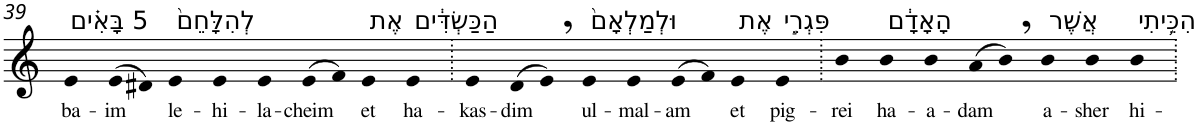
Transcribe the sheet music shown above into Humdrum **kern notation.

**kern	**text
*part1	*part1
*staff1	*staff1
*I"Piano	*
*I'Pno	*
!!LO:PB:g=z
*clefG2	*
*k[]	*
=39	=39
!LO:TX:a:t=5 בָּאִ֗ים	!
!	!LO:LY:b
4e	ba-
!	!LO:LY:b
(>8e	-im
8d#X)	.
!LO:TX:a:t=לְהִלָּחֵם֙	!
!	!LO:LY:b
4e	le-
!	!LO:LY:b
4e	-hi-
!	!LO:LY:b
4e	-la-
!	!LO:LY:b
(>8e	-cheim
8f)	.
!LO:TX:a:t=אֶת	!
!	!LO:LY:b
4e	et
!LO:TX:a:t=הַכַּשְׂדִּ֔ים	!
!	!LO:LY:b
4e	ha-
=40.	=40.
!	!LO:LY:b
4e	-kas-
!	!LO:LY:b
(>8d	-dim
8e,)	.
!LO:TX:a:t=וּלְמַלְאָם֙	!
!	!LO:LY:b
4e	ul-
!	!LO:LY:b
4e	-mal-
!	!LO:LY:b
(>8e	-am
8f)	.
!LO:TX:a:t=אֶת	!
!	!LO:LY:b
4e	et
!LO:TX:a:t=פִּגְרֵ֣י	!
!	!LO:LY:b
4e	pig-
=41.	=41.
!	!LO:LY:b
4b	-rei
!LO:TX:a:t=הָאָדָ֔ם	!
!	!LO:LY:b
4b	ha-
!	!LO:LY:b
4b	-a-
!	!LO:LY:b
(>8a	-dam
8b,)	.
!LO:TX:a:t=אֲשֶׁר	!
!	!LO:LY:b
4b	a-
!	!LO:LY:b
4b	-sher
!LO:TX:a:t=הִכֵּ֥יתִי	!
!	!LO:LY:b
4b	hi-
=.	=.
*-	*-
